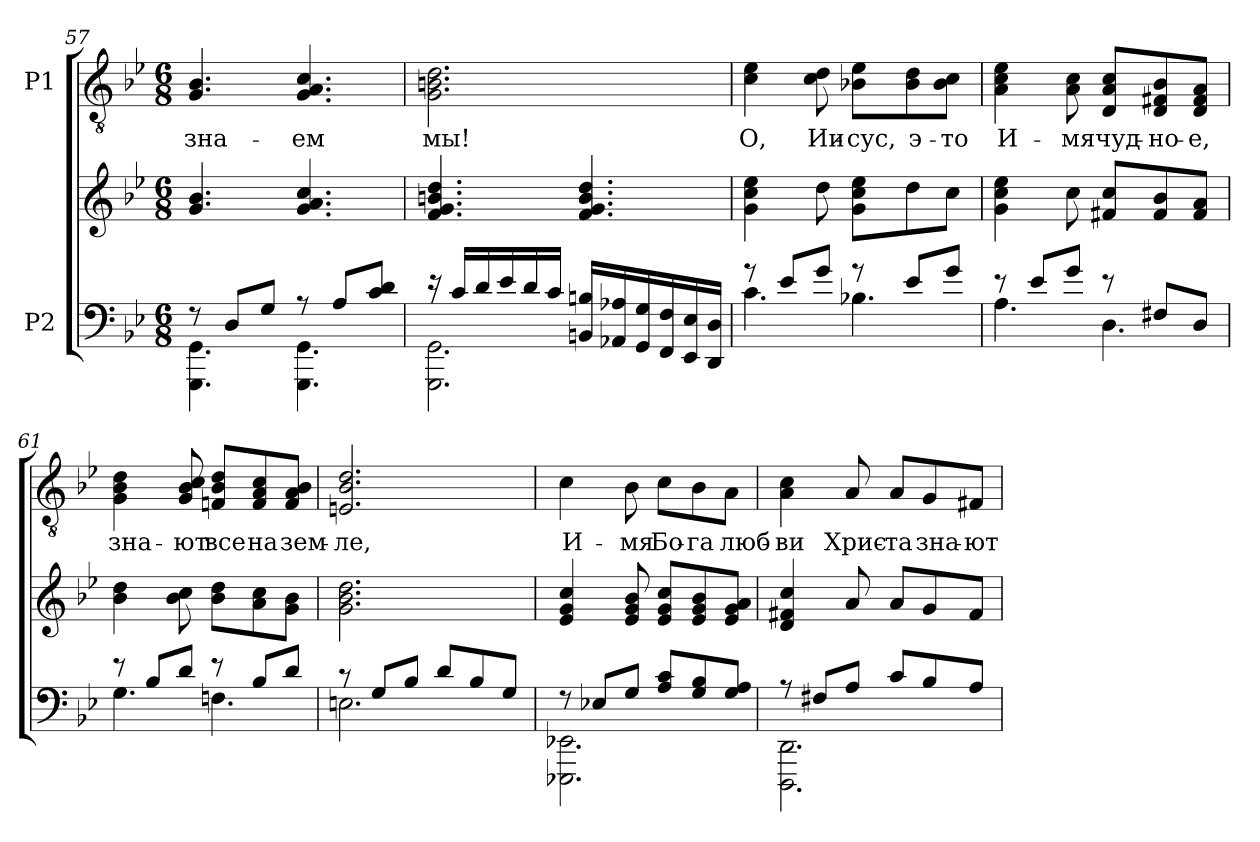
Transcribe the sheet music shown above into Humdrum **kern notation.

**kern	**kern	**kern	**text
*part2	*part2	*part1	*part1
*staff3	*staff2	*staff1	*staff1
*I"P2	*	*I"P1	*
*clefF4	*clefG2	*clefGv2	*
*	*	*ITrd7c12	*
*k[b-e-]	*k[b-e-]	*k[b-e-]	*
*g:	*g:	*g:	*
*M6/8	*M6/8	*M6/8	*
=57	=57	=57	=57
*^	*	*	*
!	!	!	!	!LO:LY:b:color=#000000
8r	4.GGGi\ 4.GGi	4.gi/ 4.b-i	4.GGi/ 4.BB-i	зна-
8Di/L	.	.	.	.
8Gi/J	.	.	.	.
!	!	!	!	!LO:LY:b:color=#000000
8r	4.GGGi\ 4.GGi	4.gi/ 4.ai 4.cci	4.GGi/ 4.AAi 4.Ci	-ем
8Ai/L	.	.	.	.
8ci/ 8diJ	.	.	.	.
=58	=58	=58	=58	=58
!	!	!	!	!LO:LY:b:color=#000000
16r	2.GGGi\ 2.GGi	4.fi/ 4.gi 4.bni 4.ddi	2.GGi\ 2.BBni 2.Di	мы!
16ci/LL	.	.	.	.
16di/	.	.	.	.
16e-i/	.	.	.	.
16di/	.	.	.	.
16ci/JJ	.	.	.	.
16BBni/ 16BniLL	.	4.fi/ 4.gi 4.bi 4.ddi	.	.
16AA-Xi/ 16A-Xi	.	.	.	.
16GGi/ 16Gi	.	.	.	.
16FFi/ 16Fi	.	.	.	.
16EE-i/ 16E-i	.	.	.	.
16DDi/ 16DiJJ	.	.	.	.
!!LO:PB:g=z
=59	=59	=59	=59	=59
!	!	!	!	!LO:LY:b:color=#000000
8r	4.ci\	4gi\ 4cci 4ee-i	4Ci\ 4E-i	О,
8e-i/L	.	.	.	.
!	!	!	!	!LO:LY:b:color=#000000
8gi/J	.	8ddi\	8Ci\ 8Di	Ии-
!	!	!	!	!LO:LY:b:color=#000000
8r	4.B-Xi\	8gi\ 8cci 8ee-iL	8BB-Xi\ 8E-iL	-сус,
!	!	!	!	!LO:LY:b:color=#000000
8e-i/L	.	8ddi\	8BB-i\ 8Di	э-
!	!	!	!	!LO:LY:b:color=#000000
8gi/J	.	8cci\J	8BB-i\ 8CiJ	-то
=60	=60	=60	=60	=60
!	!	!	!	!LO:LY:b:color=#000000
8r	4.Ai\	4gi\ 4cci 4ee-i	4AAi\ 4Ci 4E-i	И-
8e-i/L	.	.	.	.
!	!	!	!	!LO:LY:b:color=#000000
8gi/J	.	8cci\	8AAi\ 8Ci	-мя
!	!	!	!	!LO:LY:b:color=#000000
8r	4.Di\	8f#Xi/ 8cciL	8DDi/ 8AAi 8CiL	чуд-
!	!	!	!	!LO:LY:b:color=#000000
8F#Xi/L	.	8f#i/ 8b-i	8DDi/ 8FF#Xi 8BB-i	-но-
!	!	!	!	!LO:LY:b:color=#000000
8Di/J	.	8f#i/ 8aiJ	8DDi/ 8FF#i 8AAiJ	-е,
=61	=61	=61	=61	=61
!	!	!	!	!LO:LY:b:color=#000000
8r	4.Gi\	4b-i\ 4ddi	4GGi\ 4BB-i 4Di	зна-
8B-i/L	.	.	.	.
!	!	!	!	!LO:LY:b:color=#000000
8di/J	.	8b-i\ 8cci	8GGi/ 8BB-i 8Ci	-ют
!	!	!	!	!LO:LY:b:color=#000000
8r	4.Fni\	8b-i\ 8ddiL	8FFni/ 8BB-i 8DiL	все
!	!	!	!	!LO:LY:b:color=#000000
8B-i/L	.	8ai\ 8cci	8FFi/ 8AAi 8Ci	на
!	!	!	!	!LO:LY:b:color=#000000
8di/J	.	8gi\ 8b-iJ	8FFi/ 8AAi 8BB-iJ	зем-
=62	=62	=62	=62	=62
!	!	!	!	!LO:LY:b:color=#000000
8r	2.Eni\	2.gi\ 2.b-i 2.ddi	2.EEni/ 2.BB-i 2.Di	-ле,
8Gi/L	.	.	.	.
8B-i/J	.	.	.	.
8di/L	.	.	.	.
8B-i/	.	.	.	.
8Gi/J	.	.	.	.
!!LO:LB:g=z
=63	=63	=63	=63	=63
!	!	!	!	!LO:LY:b:color=#000000
8r	2.EEE-Xi\ 2.EE-Xi	4e-i/ 4gi 4cci	4Ci\	И-
8E-Xi/L	.	.	.	.
!	!	!	!	!LO:LY:b:color=#000000
8Gi/J	.	8e-i/ 8gi 8b-i	8BB-i\	-мя
!	!	!	!	!LO:LY:b:color=#000000
8Ai/ 8ciL	.	8e-i/ 8gi 8cciL	8Ci\L	Бо-
!	!	!	!	!LO:LY:b:color=#000000
8Gi/ 8B-i	.	8e-i/ 8gi 8b-i	8BB-i\	-га
!	!	!	!	!LO:LY:b:color=#000000
8Gi/ 8AiJ	.	8e-i/ 8gi 8aiJ	8AAi\J	люб-
=64	=64	=64	=64	=64
!	!	!	!	!LO:LY:b:color=#000000
8r	2.DDDi\ 2.DDi	4di/ 4f#Xi 4cci	4AAi\ 4Ci	-ви
8F#Xi/L	.	.	.	.
!	!	!	!	!LO:LY:b:color=#000000
8Ai/J	.	8ai/	8AAi/	Хрис-
!	!	!	!	!LO:LY:b:color=#000000
8ci/L	.	8ai/L	8AAi/L	-та
!	!	!	!	!LO:LY:b:color=#000000
8B-i/	.	8gi/	8GGi/	зна-
!	!	!	!	!LO:LY:b:color=#000000
8Ai/J	.	8f#i/J	8FF#Xi/J	-ют
*v	*v	*	*	*
=	=	=	=
*-	*-	*-	*-
